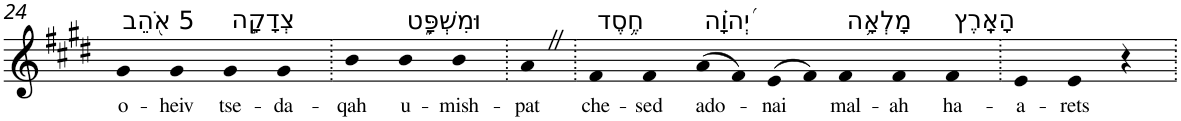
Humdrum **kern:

**kern	**text
*part1	*part1
*staff1	*staff1
*I"Piano	*
*I'Pno	*
!!LO:PB:g=z
*clefG2	*
*k[f#c#g#d#]	*
*E:	*
=24	=24
!LO:TX:a:t=5 אֹ֭הֵב	!
!	!LO:LY:b
4g#	o-
!	!LO:LY:b
4g#	-heiv
!LO:TX:a:t=צְדָקָ֣ה	!
!	!LO:LY:b
4g#	tse-
!	!LO:LY:b
4g#	-da-
=25.	=25.
!	!LO:LY:b
4b	-qah
!LO:TX:a:t=וּמִשְׁפָּ֑ט	!
!	!LO:LY:b
4b	u-
!	!LO:LY:b
4b	-mish-
=26.	=26.
!	!LO:LY:b
4aZ	-pat
=27.	=27.
!LO:TX:a:t=חֶ֥סֶד	!
!	!LO:LY:b
4f#	che-
!	!LO:LY:b
4f#	-sed
!LO:TX:a:t=יְ֝הוָ֗ה	!
!	!LO:LY:b
(>8a	ado-
8f#)	.
!	!LO:LY:b
(>8e	-nai
8f#)	.
!LO:TX:a:t=מָלְאָ֥ה	!
!	!LO:LY:b
4f#	mal-
!	!LO:LY:b
4f#	-ah
!LO:TX:a:t=הָאָֽרֶץ	!
!	!LO:LY:b
4f#	ha-
=28.	=28.
!	!LO:LY:b
4e	-a-
!	!LO:LY:b
4e	-rets
4r	.
=.	=.
*-	*-
